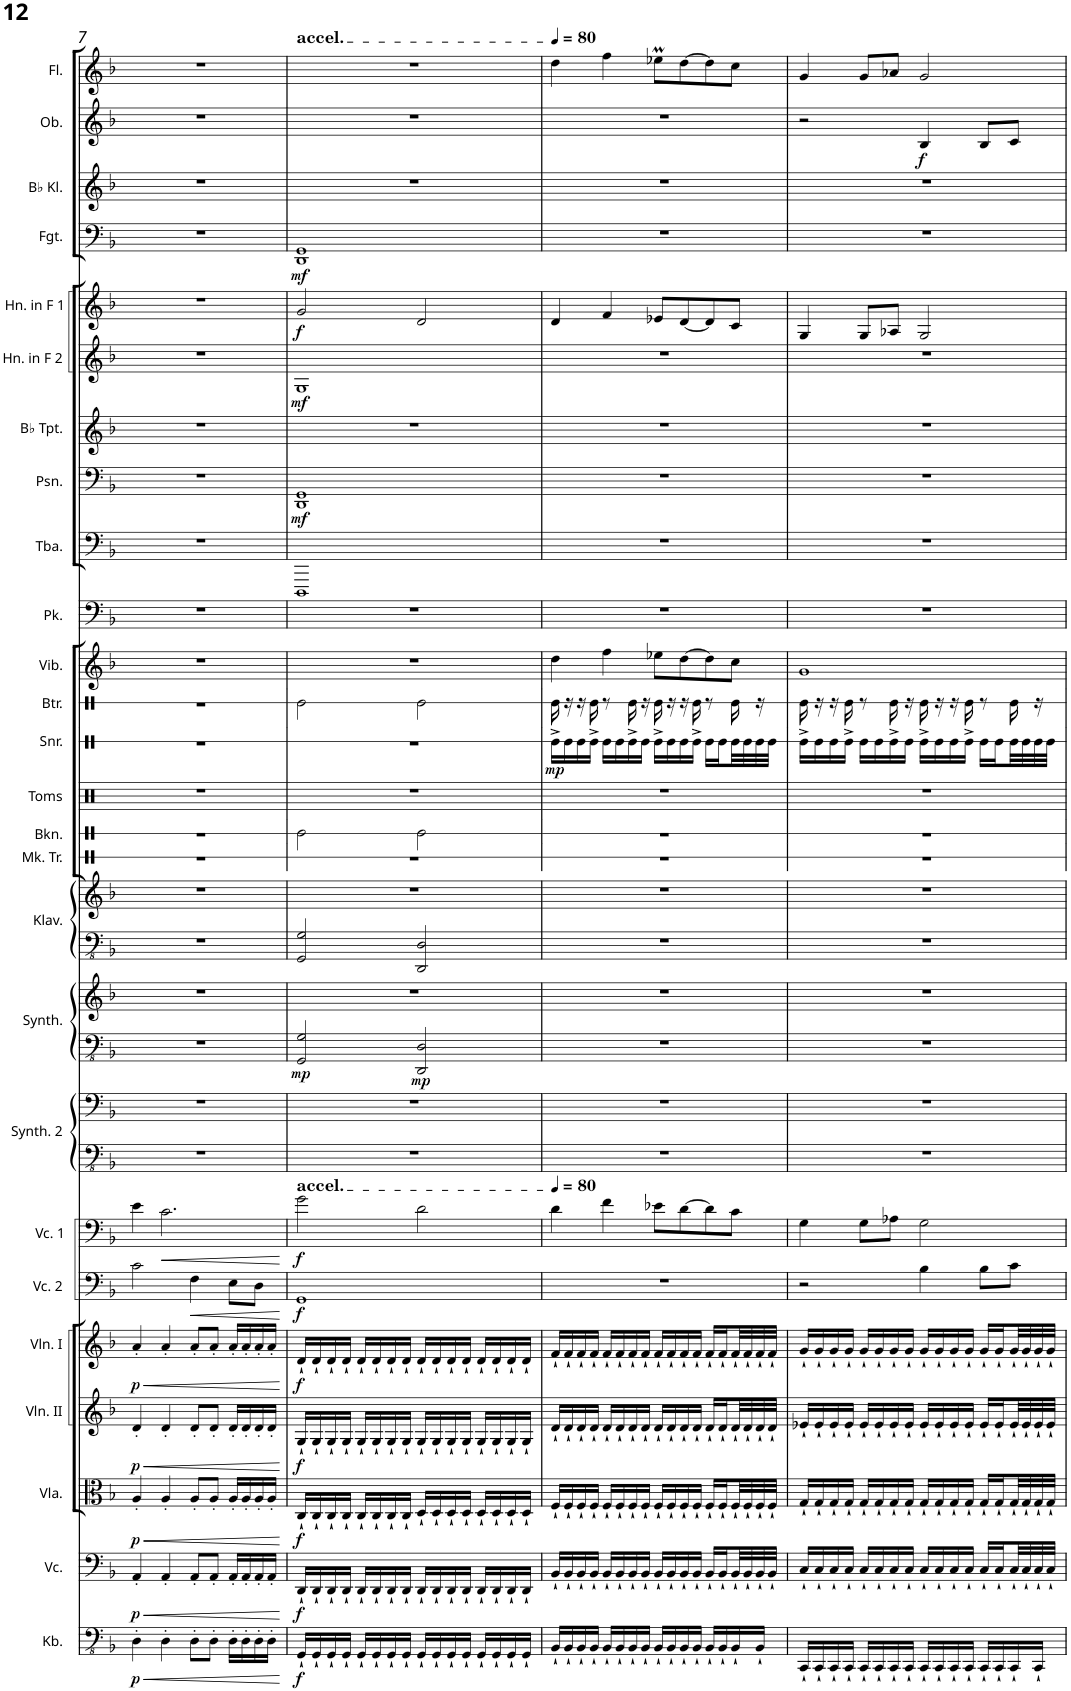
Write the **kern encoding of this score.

**kern	**dynam	**kern	**dynam	**kern	**dynam	**kern	**dynam	**kern	**dynam	**kern	**dynam	**kern	**dynam	**kern	**kern	**kern	**kern	**dynam	**kern	**kern	**kern	**kern	**kern	**kern	**kern	**kern	**kern	**dynam	**kern	**kern	**dynam	**kern	**dynam	**kern	**dynam	**kern	**kern	**dynam	**kern
*part24	*part24	*part23	*part23	*part22	*part22	*part21	*part21	*part20	*part20	*part19	*part19	*part18	*part18	*part17	*part17	*part16	*part16	*part16	*part15	*part15	*part14	*part13	*part12	*part11	*part10	*part9	*part8	*part8	*part7	*part6	*part6	*part5	*part5	*part4	*part4	*part3	*part2	*part2	*part1
*staff27	*staff27	*staff26	*staff26	*staff25	*staff25	*staff24	*staff24	*staff23	*staff23	*staff22	*staff22	*staff21	*staff21	*staff20	*staff19	*staff18	*staff17	*staff17/18	*staff16	*staff15	*staff14	*staff13	*staff12	*staff11	*staff10	*staff9	*staff8	*staff8	*staff7	*staff6	*staff6	*staff5	*staff5	*staff4	*staff4	*staff3	*staff2	*staff2	*staff1
*I"Kontrabasse	*	*I"Violoncelli	*	*I"Violas	*	*I"Violinen II	*	*I"Violinen I	*	*I"Violoncello 2	*	*I"Violoncello 1	*	*I"Bass Synthesizer 2	*	*I"Bass Synthesizer	*	*	*I"Klavier	*	*I"Becken	*I"Toms	*I"Basstrommel	*I"Vibraphon	*I"Pauken	*I"Tuba	*I"Posaunen	*	*I"Trompeten in Bb	*I"Horn in F 2	*	*I"Horn in F 1	*	*I"Fagotte	*	*I"Klarinetten in Bb	*I"Oboen	*	*I"Flöten
*I'Kb.	*	*I'Vc.	*	*I'Vla.	*	*I'Vln. II	*	*I'Vln. I	*	*I'Vc. 2	*	*I'Vc. 1	*	*I'Synth. 2	*	*I'Synth.	*	*	*I'Klav.	*	*I'Bkn.	*I'Toms	*I'Btr.	*I'Vib.	*I'Pk.	*I'Tba.	*I'Psn.	*	*	*I'Hn. in F 2	*	*I'Hn. in F 1	*	*I'Fgt.	*	*	*I'Ob.	*	*I'Fl.
!!LO:PB:g=z
*clefFv4	*	*clefF4	*	*clefC3	*	*clefG2	*	*clefG2	*	*clefF4	*	*clefF4	*	*clefFv4	*clefF4	*clefFv4	*clefG2	*	*clefFv4	*clefG2	*clefX	*clefX	*clefX	*clefG2	*clefF4	*clefF4	*clefF4	*	*clefG2	*clefG2	*	*clefG2	*	*clefF4	*	*clefG2	*clefG2	*	*clefG2
*	*	*	*	*	*	*	*	*	*	*	*	*	*	*	*	*	*	*	*	*	*	*	*	*	*	*	*	*	*Trd1c2	*Trd4c7	*	*Trd4c7	*	*	*	*Trd1c2	*	*	*
*k[b-]	*	*k[b-]	*	*k[b-]	*	*k[b-]	*	*k[b-]	*	*k[b-]	*	*k[b-]	*	*k[b-]	*k[b-]	*k[b-]	*k[b-]	*	*k[b-]	*k[b-]	*k[]	*k[]	*k[]	*k[b-]	*k[b-]	*k[b-]	*k[b-]	*	*k[b-]	*k[b-]	*	*k[b-]	*	*k[b-]	*	*k[b-]	*k[b-]	*	*k[b-]
*M4/4	*	*M4/4	*	*M4/4	*	*M4/4	*	*M4/4	*	*M4/4	*	*M4/4	*	*M4/4	*M4/4	*M4/4	*M4/4	*	*M4/4	*M4/4	*M4/4	*M4/4	*M4/4	*M4/4	*M4/4	*M4/4	*M4/4	*	*M4/4	*M4/4	*	*M4/4	*	*M4/4	*	*M4/4	*M4/4	*	*M4/4
=7	=7	=7	=7	=7	=7	=7	=7	=7	=7	=7	=7	=7	=7	=7	=7	=7	=7	=7	=7	=7	=7	=7	=7	=7	=7	=7	=7	=7	=7	=7	=7	=7	=7	=7	=7	=7	=7	=7	=7
!	!LO:HP:b	!	!LO:HP:b	!	!LO:HP:b	!	!LO:HP:b	!	!LO:HP:b	!	!	!	!	!	!	!	!	!	!	!	!	!	!	!	!	!	!	!	!	!	!	!	!	!	!	!	!	!	!
!	!LO:DY:n=1:b	!	!LO:DY:n=1:b	!	!LO:DY:n=1:b	!	!LO:DY:n=1:b	!	!LO:DY:n=1:b	!	!	!	!	!	!	!	!	!	!	!	!	!	!	!	!	!	!	!	!	!	!	!	!	!	!	!	!	!	!
4DD'\	< p	4AA'/	< p	4A'/	< p	4d'/	< p	4a'/	< p	2c\	.	4e\	.	1r	1r	1r	1r	.	1r	1r	1r	1r	1r	1r	1r	1r	1r	.	1r	1r	.	1r	.	1r	.	1r	1r	.	1r
!	!	!	!	!	!	!	!	!	!	!	!	!	!LO:HP:b	!	!	!	!	!	!	!	!	!	!	!	!	!	!	!	!	!	!	!	!	!	!	!	!	!	!
4DD'\	.	4AA'/	.	4A'/	.	4d'/	.	4a'/	.	.	.	2.c\	<	.	.	.	.	.	.	.	.	.	.	.	.	.	.	.	.	.	.	.	.	.	.	.	.	.	.
!	!	!	!	!	!	!	!	!	!	!	!LO:HP:b	!	!	!	!	!	!	!	!	!	!	!	!	!	!	!	!	!	!	!	!	!	!	!	!	!	!	!	!
8DD'\L	.	8AA'/L	.	8A'/L	.	8d'/L	.	8a'/L	.	4F\	<	.	.	.	.	.	.	.	.	.	.	.	.	.	.	.	.	.	.	.	.	.	.	.	.	.	.	.	.
8DD'\J	.	8AA'/J	.	8A'/J	.	8d'/J	.	8a'/J	.	.	.	.	.	.	.	.	.	.	.	.	.	.	.	.	.	.	.	.	.	.	.	.	.	.	.	.	.	.	.
16DD'\LL	.	16AA'/LL	.	16A'/LL	.	16d'/LL	.	16a'/LL	.	8E\L	.	.	.	.	.	.	.	.	.	.	.	.	.	.	.	.	.	.	.	.	.	.	.	.	.	.	.	.	.
16DD'\	.	16AA'/	.	16A'/	.	16d'/	.	16a'/	.	.	.	.	.	.	.	.	.	.	.	.	.	.	.	.	.	.	.	.	.	.	.	.	.	.	.	.	.	.	.
16DD'\	.	16AA'/	.	16A'/	.	16d'/	.	16a'/	.	8D\J	.	.	.	.	.	.	.	.	.	.	.	.	.	.	.	.	.	.	.	.	.	.	.	.	.	.	.	.	.
16DD'\JJ	.	16AA'/JJ	.	16A'/JJ	.	16d'/JJ	.	16a'/JJ	.	.	.	.	.	.	.	.	.	.	.	.	.	.	.	.	.	.	.	.	.	.	.	.	.	.	.	.	.	.	.
.	[	.	[	.	[	.	[	.	[	.	[	.	[	.	.	.	.	.	.	.	.	.	.	.	.	.	.	.	.	.	.	.	.	.	.	.	.	.	.
=8	=8	=8	=8	=8	=8	=8	=8	=8	=8	=8	=8	=8	=8	=8	=8	=8	=8	=8	=8	=8	=8	=8	=8	=8	=8	=8	=8	=8	=8	=8	=8	=8	=8	=8	=8	=8	=8	=8	=8
!	!	!	!	!	!	!	!	!	!	!	!	!	!	!	!	!	!	!	!	!	!	!	!	!	!	!	!	!	!	!	!	!	!	!	!	!	!	!	!LO:TX:a:t=accel.
!	!	!	!	!	!	!	!	!	!	!	!	!LO:TX:a:t=accel.	!	!	!	!	!	!	!	!	!	!	!	!	!	!	!	!	!	!	!	!	!	!	!	!	!	!	!
!	!LO:DY:b	!	!LO:DY:b	!	!LO:DY:b	!	!LO:DY:b	!	!LO:DY:b	!	!LO:DY:b	!	!LO:DY:b	!	!	!	!	!LO:DY:b=2	!	!	!	!	!	!	!	!	!	!LO:DY:b	!	!	!LO:DY:b	!	!LO:DY:b	!	!LO:DY:b	!	!	!	!
16GGG`/LL	f	16DD`/LL	f	16C`/LL	f	16G`/LL	f	16d`/LL	f	1GG	f	2g\	f	1r	1r	2GGG/ 2GG/	1r	mp	2GGG/ 2GG/	1r	2Re\	1r	2Re\	1r	1r	1DDD	1DD 1GG	mf	1r	1G	mf	2g/	f	1DD 1GG	mf	1r	1r	.	1r
16GGG`/	.	16DD`/	.	16C`/	.	16G`/	.	16d`/	.	.	.	.	.	.	.	.	.	.	.	.	.	.	.	.	.	.	.	.	.	.	.	.	.	.	.	.	.	.	.
16GGG`/	.	16DD`/	.	16C`/	.	16G`/	.	16d`/	.	.	.	.	.	.	.	.	.	.	.	.	.	.	.	.	.	.	.	.	.	.	.	.	.	.	.	.	.	.	.
16GGG`/JJ	.	16DD`/JJ	.	16C`/JJ	.	16G`/JJ	.	16d`/JJ	.	.	.	.	.	.	.	.	.	.	.	.	.	.	.	.	.	.	.	.	.	.	.	.	.	.	.	.	.	.	.
16GGG`/LL	.	16DD`/LL	.	16C`/LL	.	16G`/LL	.	16d`/LL	.	.	.	.	.	.	.	.	.	.	.	.	.	.	.	.	.	.	.	.	.	.	.	.	.	.	.	.	.	.	.
16GGG`/	.	16DD`/	.	16C`/	.	16G`/	.	16d`/	.	.	.	.	.	.	.	.	.	.	.	.	.	.	.	.	.	.	.	.	.	.	.	.	.	.	.	.	.	.	.
16GGG`/	.	16DD`/	.	16C`/	.	16G`/	.	16d`/	.	.	.	.	.	.	.	.	.	.	.	.	.	.	.	.	.	.	.	.	.	.	.	.	.	.	.	.	.	.	.
16GGG`/JJ	.	16DD`/JJ	.	16C`/JJ	.	16G`/JJ	.	16d`/JJ	.	.	.	.	.	.	.	.	.	.	.	.	.	.	.	.	.	.	.	.	.	.	.	.	.	.	.	.	.	.	.
!	!	!	!	!	!	!	!	!	!	!	!	!	!	!	!	!	!	!LO:DY:b=2	!	!	!	!	!	!	!	!	!	!	!	!	!	!	!	!	!	!	!	!	!
16GGG`/LL	.	16DD`/LL	.	16D`/LL	.	16G`/LL	.	16d`/LL	.	.	.	2d\	.	.	.	2DDD/ 2DD/	.	mp	2DDD/ 2DD/	.	2Re\	.	2Re\	.	.	.	.	.	.	.	.	2d/	.	.	.	.	.	.	.
16GGG`/	.	16DD`/	.	16D`/	.	16G`/	.	16d`/	.	.	.	.	.	.	.	.	.	.	.	.	.	.	.	.	.	.	.	.	.	.	.	.	.	.	.	.	.	.	.
16GGG`/	.	16DD`/	.	16D`/	.	16G`/	.	16d`/	.	.	.	.	.	.	.	.	.	.	.	.	.	.	.	.	.	.	.	.	.	.	.	.	.	.	.	.	.	.	.
16GGG`/JJ	.	16DD`/JJ	.	16D`/JJ	.	16G`/JJ	.	16d`/JJ	.	.	.	.	.	.	.	.	.	.	.	.	.	.	.	.	.	.	.	.	.	.	.	.	.	.	.	.	.	.	.
16GGG`/LL	.	16DD`/LL	.	16D`/LL	.	16G`/LL	.	16d`/LL	.	.	.	.	.	.	.	.	.	.	.	.	.	.	.	.	.	.	.	.	.	.	.	.	.	.	.	.	.	.	.
16GGG`/	.	16DD`/	.	16D`/	.	16G`/	.	16d`/	.	.	.	.	.	.	.	.	.	.	.	.	.	.	.	.	.	.	.	.	.	.	.	.	.	.	.	.	.	.	.
16GGG`/	.	16DD`/	.	16D`/	.	16G`/	.	16d`/	.	.	.	.	.	.	.	.	.	.	.	.	.	.	.	.	.	.	.	.	.	.	.	.	.	.	.	.	.	.	.
16GGG`/JJ	.	16DD`/JJ	.	16D`/JJ	.	16G`/JJ	.	16d`/JJ	.	.	.	.	.	.	.	.	.	.	.	.	.	.	.	.	.	.	.	.	.	.	.	.	.	.	.	.	.	.	.
=9	=9	=9	=9	=9	=9	=9	=9	=9	=9	=9	=9	=9	=9	=9	=9	=9	=9	=9	=9	=9	=9	=9	=9	=9	=9	=9	=9	=9	=9	=9	=9	=9	=9	=9	=9	=9	=9	=9	=9
*	*	*	*	*	*	*	*	*	*	*	*	*MM80	*	*	*	*	*	*	*	*	*	*	*	*	*	*	*	*	*	*	*	*	*	*	*	*	*	*	*MM80
16BBB-`/LL	.	16BB-`/LL	.	16F`/LL	.	16d`/LL	.	16f`/LL	.	1r	.	4d\	.	1r	1r	1r	1r	.	1r	1r	1r	1r	16Re\	4dd\	1r	1r	1r	.	1r	1r	.	4d/	.	1r	.	1r	1r	.	4dd\
16BBB-`/	.	16BB-`/	.	16F`/	.	16d`/	.	16f`/	.	.	.	.	.	.	.	.	.	.	.	.	.	.	16r	.	.	.	.	.	.	.	.	.	.	.	.	.	.	.	.
16BBB-`/	.	16BB-`/	.	16F`/	.	16d`/	.	16f`/	.	.	.	.	.	.	.	.	.	.	.	.	.	.	16r	.	.	.	.	.	.	.	.	.	.	.	.	.	.	.	.
16BBB-`/JJ	.	16BB-`/JJ	.	16F`/JJ	.	16d`/JJ	.	16f`/JJ	.	.	.	.	.	.	.	.	.	.	.	.	.	.	16Re\	.	.	.	.	.	.	.	.	.	.	.	.	.	.	.	.
16BBB-`/LL	.	16BB-`/LL	.	16F`/LL	.	16d`/LL	.	16f`/LL	.	.	.	4f\	.	.	.	.	.	.	.	.	.	.	8r	4ff\	.	.	.	.	.	.	.	4f/	.	.	.	.	.	.	4ff\
16BBB-`/	.	16BB-`/	.	16F`/	.	16d`/	.	16f`/	.	.	.	.	.	.	.	.	.	.	.	.	.	.	.	.	.	.	.	.	.	.	.	.	.	.	.	.	.	.	.
16BBB-`/	.	16BB-`/	.	16F`/	.	16d`/	.	16f`/	.	.	.	.	.	.	.	.	.	.	.	.	.	.	16Re\	.	.	.	.	.	.	.	.	.	.	.	.	.	.	.	.
16BBB-`/JJ	.	16BB-`/JJ	.	16F`/JJ	.	16d`/JJ	.	16f`/JJ	.	.	.	.	.	.	.	.	.	.	.	.	.	.	16r	.	.	.	.	.	.	.	.	.	.	.	.	.	.	.	.
16BBB-`/LL	.	16BB-`/LL	.	16F`/LL	.	16d`/LL	.	16f`/LL	.	.	.	8e-X\L	.	.	.	.	.	.	.	.	.	.	16Re\	8ee-X\L	.	.	.	.	.	.	.	8e-X/L	.	.	.	.	.	.	8ee-XM\L
16BBB-`/	.	16BB-`/	.	16F`/	.	16d`/	.	16f`/	.	.	.	.	.	.	.	.	.	.	.	.	.	.	16r	.	.	.	.	.	.	.	.	.	.	.	.	.	.	.	.
16BBB-`/	.	16BB-`/	.	16F`/	.	16d`/	.	16f`/	.	.	.	[8d\	.	.	.	.	.	.	.	.	.	.	16r	[8dd\	.	.	.	.	.	.	.	[8d/	.	.	.	.	.	.	[8dd\
16BBB-`/JJ	.	16BB-`/JJ	.	16F`/JJ	.	16d`/JJ	.	16f`/JJ	.	.	.	.	.	.	.	.	.	.	.	.	.	.	16Re\	.	.	.	.	.	.	.	.	.	.	.	.	.	.	.	.
16BBB-`/LL	.	16BB-`/LL	.	16F`/LL	.	16d`/LL	.	16f`/LL	.	.	.	8d\]	.	.	.	.	.	.	.	.	.	.	8r	8dd\]	.	.	.	.	.	.	.	8d/]	.	.	.	.	.	.	8dd\]
16BBB-`/	.	16BB-`/	.	16F`/	.	16d`/	.	16f`/	.	.	.	.	.	.	.	.	.	.	.	.	.	.	.	.	.	.	.	.	.	.	.	.	.	.	.	.	.	.	.
16BBB-`/	.	32BB-`/L	.	32F`/L	.	32d`/L	.	32f`/L	.	.	.	8c\J	.	.	.	.	.	.	.	.	.	.	16Re\	8cc\J	.	.	.	.	.	.	.	8c/J	.	.	.	.	.	.	8cc\J
.	.	32BB-`/	.	32F`/	.	32d`/	.	32f`/	.	.	.	.	.	.	.	.	.	.	.	.	.	.	.	.	.	.	.	.	.	.	.	.	.	.	.	.	.	.	.
16BBB-`/JJ	.	32BB-`/	.	32F`/	.	32d`/	.	32f`/	.	.	.	.	.	.	.	.	.	.	.	.	.	.	16r	.	.	.	.	.	.	.	.	.	.	.	.	.	.	.	.
.	.	32BB-`/JJJ	.	32F`/JJJ	.	32d`/JJJ	.	32f`/JJJ	.	.	.	.	.	.	.	.	.	.	.	.	.	.	.	.	.	.	.	.	.	.	.	.	.	.	.	.	.	.	.
=10	=10	=10	=10	=10	=10	=10	=10	=10	=10	=10	=10	=10	=10	=10	=10	=10	=10	=10	=10	=10	=10	=10	=10	=10	=10	=10	=10	=10	=10	=10	=10	=10	=10	=10	=10	=10	=10	=10	=10
16CCC`/LL	.	16C`/LL	.	16G`/LL	.	16e-X`/LL	.	16g`/LL	.	2r	.	4G\	.	1r	1r	1r	1r	.	1r	1r	1r	1r	16Re\	1g	1r	1r	1r	.	1r	1r	.	4G/	.	1r	.	1r	2r	.	4g/
16CCC`/	.	16C`/	.	16G`/	.	16e-`/	.	16g`/	.	.	.	.	.	.	.	.	.	.	.	.	.	.	16r	.	.	.	.	.	.	.	.	.	.	.	.	.	.	.	.
16CCC`/	.	16C`/	.	16G`/	.	16e-`/	.	16g`/	.	.	.	.	.	.	.	.	.	.	.	.	.	.	16r	.	.	.	.	.	.	.	.	.	.	.	.	.	.	.	.
16CCC`/JJ	.	16C`/JJ	.	16G`/JJ	.	16e-`/JJ	.	16g`/JJ	.	.	.	.	.	.	.	.	.	.	.	.	.	.	16Re\	.	.	.	.	.	.	.	.	.	.	.	.	.	.	.	.
16CCC`/LL	.	16C`/LL	.	16G`/LL	.	16e-`/LL	.	16g`/LL	.	.	.	8G\L	.	.	.	.	.	.	.	.	.	.	8r	.	.	.	.	.	.	.	.	8G/L	.	.	.	.	.	.	8g/L
16CCC`/	.	16C`/	.	16G`/	.	16e-`/	.	16g`/	.	.	.	.	.	.	.	.	.	.	.	.	.	.	.	.	.	.	.	.	.	.	.	.	.	.	.	.	.	.	.
16CCC`/	.	16C`/	.	16G`/	.	16e-`/	.	16g`/	.	.	.	8A-X\J	.	.	.	.	.	.	.	.	.	.	16Re\	.	.	.	.	.	.	.	.	8A-X/J	.	.	.	.	.	.	8a-X/J
16CCC`/JJ	.	16C`/JJ	.	16G`/JJ	.	16e-`/JJ	.	16g`/JJ	.	.	.	.	.	.	.	.	.	.	.	.	.	.	16r	.	.	.	.	.	.	.	.	.	.	.	.	.	.	.	.
!	!	!	!	!	!	!	!	!	!	!	!	!	!	!	!	!	!	!	!	!	!	!	!	!	!	!	!	!	!	!	!	!	!	!	!	!	!	!LO:DY:b	!
16CCC`/LL	.	16C`/LL	.	16G`/LL	.	16e-`/LL	.	16g`/LL	.	4B-\	.	2G\	.	.	.	.	.	.	.	.	.	.	16Re\	.	.	.	.	.	.	.	.	2G/	.	.	.	.	4B-/	f	2g/
16CCC`/	.	16C`/	.	16G`/	.	16e-`/	.	16g`/	.	.	.	.	.	.	.	.	.	.	.	.	.	.	16r	.	.	.	.	.	.	.	.	.	.	.	.	.	.	.	.
16CCC`/	.	16C`/	.	16G`/	.	16e-`/	.	16g`/	.	.	.	.	.	.	.	.	.	.	.	.	.	.	16r	.	.	.	.	.	.	.	.	.	.	.	.	.	.	.	.
16CCC`/JJ	.	16C`/JJ	.	16G`/JJ	.	16e-`/JJ	.	16g`/JJ	.	.	.	.	.	.	.	.	.	.	.	.	.	.	16Re\	.	.	.	.	.	.	.	.	.	.	.	.	.	.	.	.
16CCC`/LL	.	16C`/LL	.	16G`/LL	.	16e-`/LL	.	16g`/LL	.	8B-\L	.	.	.	.	.	.	.	.	.	.	.	.	8r	.	.	.	.	.	.	.	.	.	.	.	.	.	8B-/L	.	.
16CCC`/	.	16C`/	.	16G`/	.	16e-`/	.	16g`/	.	.	.	.	.	.	.	.	.	.	.	.	.	.	.	.	.	.	.	.	.	.	.	.	.	.	.	.	.	.	.
16CCC`/	.	32C`/L	.	32G`/L	.	32e-`/L	.	32g`/L	.	8c\J	.	.	.	.	.	.	.	.	.	.	.	.	16Re\	.	.	.	.	.	.	.	.	.	.	.	.	.	8c/J	.	.
.	.	32C`/	.	32G`/	.	32e-`/	.	32g`/	.	.	.	.	.	.	.	.	.	.	.	.	.	.	.	.	.	.	.	.	.	.	.	.	.	.	.	.	.	.	.
16CCC`/JJ	.	32C`/	.	32G`/	.	32e-`/	.	32g`/	.	.	.	.	.	.	.	.	.	.	.	.	.	.	16r	.	.	.	.	.	.	.	.	.	.	.	.	.	.	.	.
.	.	32C`/JJJ	.	32G`/JJJ	.	32e-`/JJJ	.	32g`/JJJ	.	.	.	.	.	.	.	.	.	.	.	.	.	.	.	.	.	.	.	.	.	.	.	.	.	.	.	.	.	.	.
=	=	=	=	=	=	=	=	=	=	=	=	=	=	=	=	=	=	=	=	=	=	=	=	=	=	=	=	=	=	=	=	=	=	=	=	=	=	=	=
*-	*-	*-	*-	*-	*-	*-	*-	*-	*-	*-	*-	*-	*-	*-	*-	*-	*-	*-	*-	*-	*-	*-	*-	*-	*-	*-	*-	*-	*-	*-	*-	*-	*-	*-	*-	*-	*-	*-	*-
